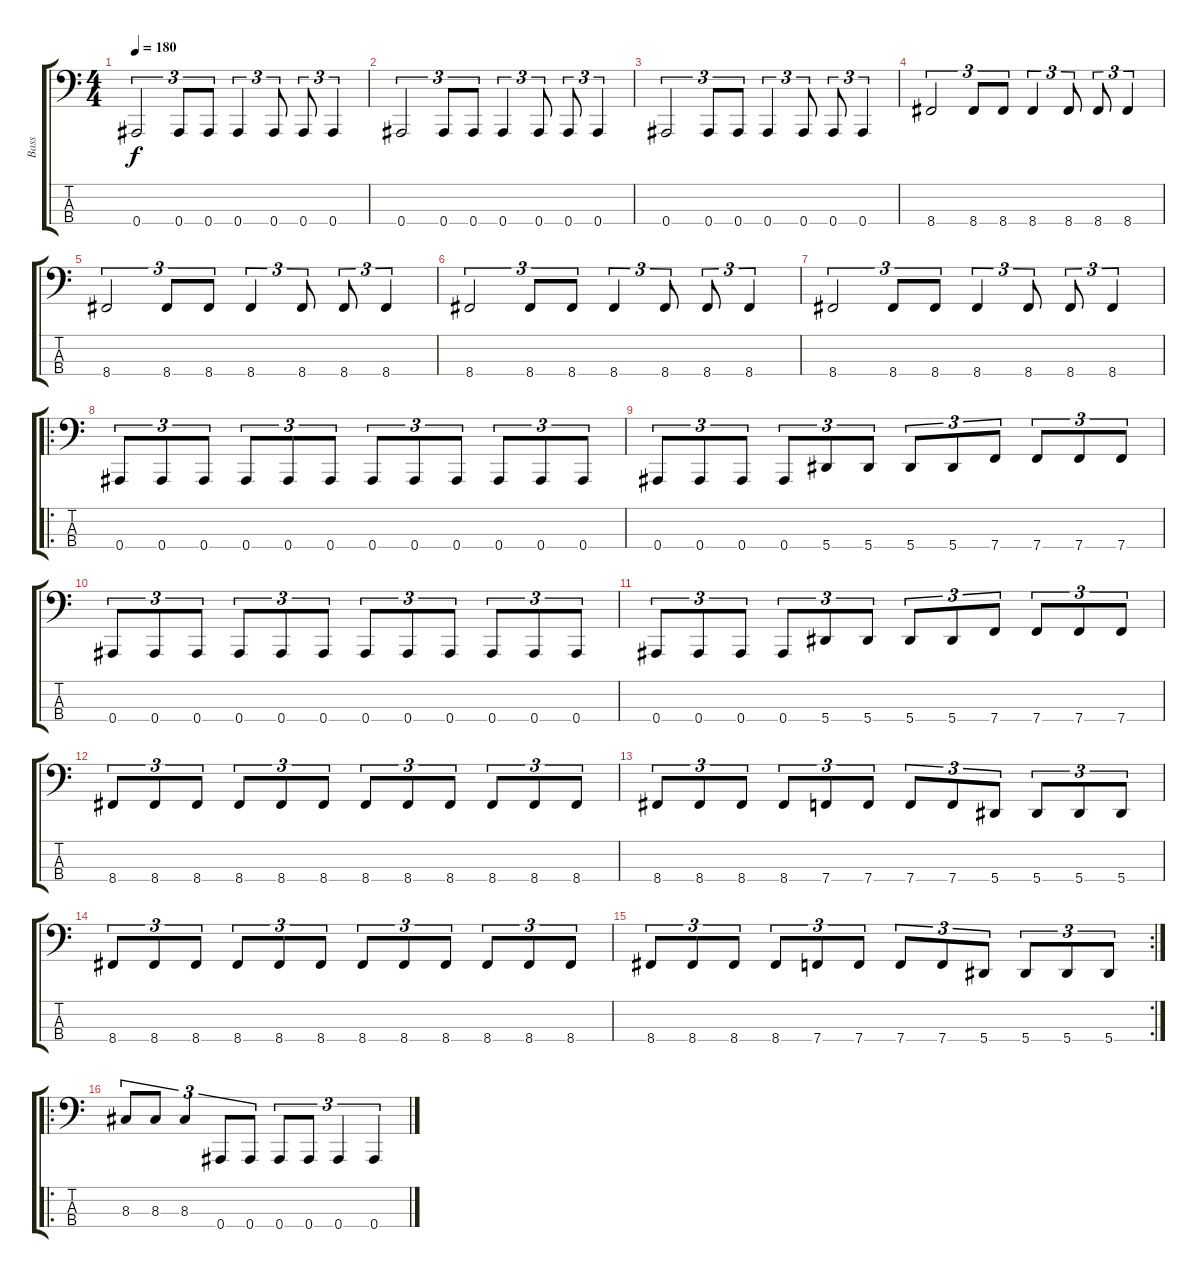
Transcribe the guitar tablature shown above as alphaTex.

\track ("Bass" "Bass") {instrument electricbasspick}
\staff {score tabs}
\tuning (Eb2 Bb1 F1 Bb0) {hide}
\ts (4 4)
\tempo 180
\clef f4
\ks c
0.4.2{tu (3 2) dy f} 0.4.8{tu (3 2)} 0.4.8{tu (3 2)} 0.4.4{tu (3 2)} 0.4.8{tu (3 2)} 0.4.8{tu (3 2)} 0.4.4{tu (3 2)} |
0.4.2{tu (3 2)} 0.4.8{tu (3 2)} 0.4.8{tu (3 2)} 0.4.4{tu (3 2)} 0.4.8{tu (3 2)} 0.4.8{tu (3 2)} 0.4.4{tu (3 2)} |
0.4.2{tu (3 2)} 0.4.8{tu (3 2)} 0.4.8{tu (3 2)} 0.4.4{tu (3 2)} 0.4.8{tu (3 2)} 0.4.8{tu (3 2)} 0.4.4{tu (3 2)} |
8.4.2{tu (3 2)} 8.4.8{tu (3 2)} 8.4.8{tu (3 2)} 8.4.4{tu (3 2)} 8.4.8{tu (3 2)} 8.4.8{tu (3 2)} 8.4.4{tu (3 2)} |
8.4.2{tu (3 2)} 8.4.8{tu (3 2)} 8.4.8{tu (3 2)} 8.4.4{tu (3 2)} 8.4.8{tu (3 2)} 8.4.8{tu (3 2)} 8.4.4{tu (3 2)} |
8.4.2{tu (3 2)} 8.4.8{tu (3 2)} 8.4.8{tu (3 2)} 8.4.4{tu (3 2)} 8.4.8{tu (3 2)} 8.4.8{tu (3 2)} 8.4.4{tu (3 2)} |
8.4.2{tu (3 2)} 8.4.8{tu (3 2)} 8.4.8{tu (3 2)} 8.4.4{tu (3 2)} 8.4.8{tu (3 2)} 8.4.8{tu (3 2)} 8.4.4{tu (3 2)} |
\ro
0.4.8{tu (3 2)} 0.4.8{tu (3 2)} 0.4.8{tu (3 2)} 0.4.8{tu (3 2)} 0.4.8{tu (3 2)} 0.4.8{tu (3 2)} 0.4.8{tu (3 2)} 0.4.8{tu (3 2)} 0.4.8{tu (3 2)} 0.4.8{tu (3 2)} 0.4.8{tu (3 2)} 0.4.8{tu (3 2)} |
0.4.8{tu (3 2)} 0.4.8{tu (3 2)} 0.4.8{tu (3 2)} 0.4.8{tu (3 2)} 5.4.8{tu (3 2)} 5.4.8{tu (3 2)} 5.4.8{tu (3 2)} 5.4.8{tu (3 2)} 7.4.8{tu (3 2)} 7.4.8{tu (3 2)} 7.4.8{tu (3 2)} 7.4.8{tu (3 2)} |
0.4.8{tu (3 2)} 0.4.8{tu (3 2)} 0.4.8{tu (3 2)} 0.4.8{tu (3 2)} 0.4.8{tu (3 2)} 0.4.8{tu (3 2)} 0.4.8{tu (3 2)} 0.4.8{tu (3 2)} 0.4.8{tu (3 2)} 0.4.8{tu (3 2)} 0.4.8{tu (3 2)} 0.4.8{tu (3 2)} |
0.4.8{tu (3 2)} 0.4.8{tu (3 2)} 0.4.8{tu (3 2)} 0.4.8{tu (3 2)} 5.4.8{tu (3 2)} 5.4.8{tu (3 2)} 5.4.8{tu (3 2)} 5.4.8{tu (3 2)} 7.4.8{tu (3 2)} 7.4.8{tu (3 2)} 7.4.8{tu (3 2)} 7.4.8{tu (3 2)} |
8.4.8{tu (3 2)} 8.4.8{tu (3 2)} 8.4.8{tu (3 2)} 8.4.8{tu (3 2)} 8.4.8{tu (3 2)} 8.4.8{tu (3 2)} 8.4.8{tu (3 2)} 8.4.8{tu (3 2)} 8.4.8{tu (3 2)} 8.4.8{tu (3 2)} 8.4.8{tu (3 2)} 8.4.8{tu (3 2)} |
8.4.8{tu (3 2)} 8.4.8{tu (3 2)} 8.4.8{tu (3 2)} 8.4.8{tu (3 2)} 7.4.8{tu (3 2)} 7.4.8{tu (3 2)} 7.4.8{tu (3 2)} 7.4.8{tu (3 2)} 5.4.8{tu (3 2)} 5.4.8{tu (3 2)} 5.4.8{tu (3 2)} 5.4.8{tu (3 2)} |
8.4.8{tu (3 2)} 8.4.8{tu (3 2)} 8.4.8{tu (3 2)} 8.4.8{tu (3 2)} 8.4.8{tu (3 2)} 8.4.8{tu (3 2)} 8.4.8{tu (3 2)} 8.4.8{tu (3 2)} 8.4.8{tu (3 2)} 8.4.8{tu (3 2)} 8.4.8{tu (3 2)} 8.4.8{tu (3 2)} |
\rc 2
8.4.8{tu (3 2)} 8.4.8{tu (3 2)} 8.4.8{tu (3 2)} 8.4.8{tu (3 2)} 7.4.8{tu (3 2)} 7.4.8{tu (3 2)} 7.4.8{tu (3 2)} 7.4.8{tu (3 2)} 5.4.8{tu (3 2)} 5.4.8{tu (3 2)} 5.4.8{tu (3 2)} 5.4.8{tu (3 2)} |
\ro
8.3.8{tu (3 2)} 8.3.8{tu (3 2)} 8.3.4{tu (3 2)} 0.4.8{tu (3 2)} 0.4.8{tu (3 2)} 0.4.8{tu (3 2)} 0.4.8{tu (3 2)} 0.4.4{tu (3 2)} 0.4.4{tu (3 2)}
